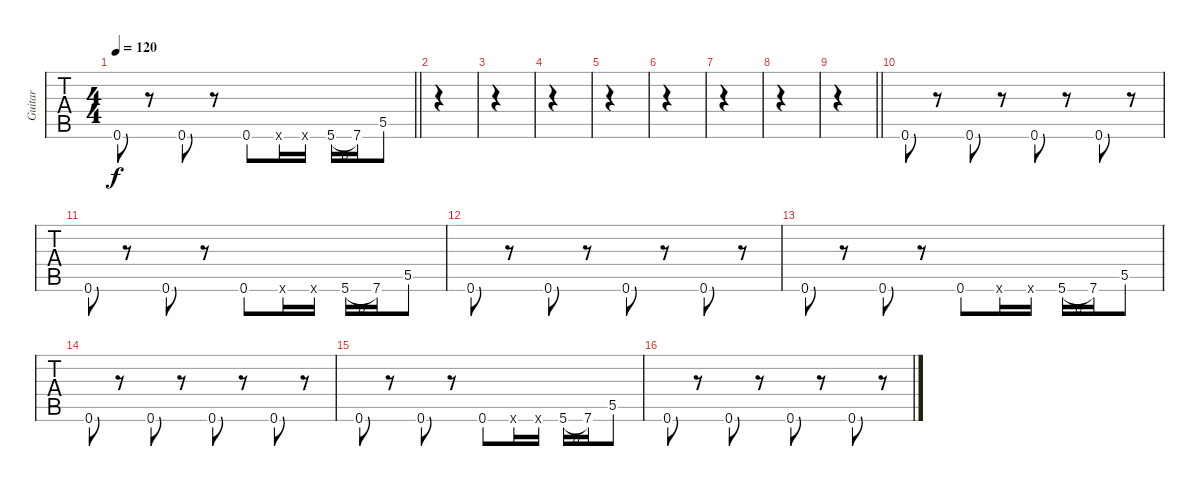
\track ("Guitar" "Guitar") {instrument overdrivenguitar}
\staff {tabs}
\tuning (E4 B3 G3 D3 A2 E2) {hide}
\ts (4 4)
\tempo 120
\clef g2
\barLineRight lightlight
\ks c
0.6.8{dy f} r.8 0.6.8 r.8 0.6.8 0.6{x}.16 0.6{x}.16 5.6{h}.16 7.6.16 5.5.8 |
|
|
|
|
|
|
|
\barLineRight lightlight
|
0.6.8 r.8 0.6.8 r.8 0.6.8 r.8 0.6.8 r.8 |
0.6.8 r.8 0.6.8 r.8 0.6.8 0.6{x}.16 0.6{x}.16 5.6{h}.16 7.6.16 5.5.8 |
0.6.8 r.8 0.6.8 r.8 0.6.8 r.8 0.6.8 r.8 |
0.6.8 r.8 0.6.8 r.8 0.6.8 0.6{x}.16 0.6{x}.16 5.6{h}.16 7.6.16 5.5.8 |
0.6.8 r.8 0.6.8 r.8 0.6.8 r.8 0.6.8 r.8 |
0.6.8 r.8 0.6.8 r.8 0.6.8 0.6{x}.16 0.6{x}.16 5.6{h}.16 7.6.16 5.5.8 |
0.6.8 r.8 0.6.8 r.8 0.6.8 r.8 0.6.8 r.8
